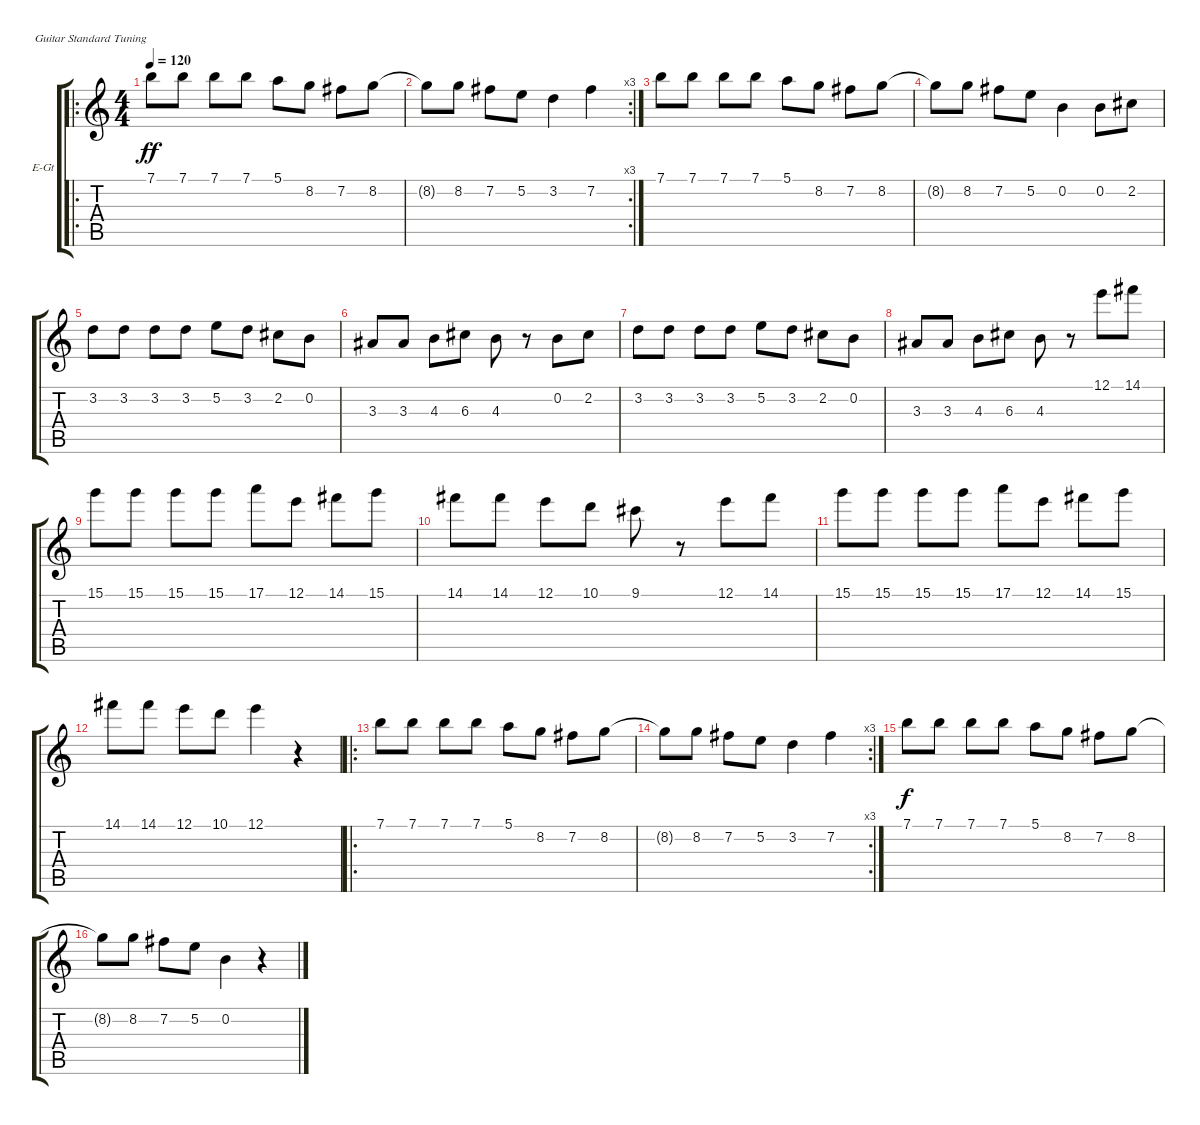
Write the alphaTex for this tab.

\defaultSystemsLayout 4
\bracketExtendMode groupsimilarinstruments
\firstSystemTrackNameOrientation horizontal
\otherSystemsTrackNameOrientation horizontal
\track ("Electric Guitar (Clean)" "E-Gt") {instrument electricguitarclean}
\staff {score tabs}
\tuning (E4 B3 G3 D3 A2 E2)
\ro
\ts (4 4)
\tempo 120
\clef g2
\ks c
7.1.8{dy ff} 7.1.8 7.1.8 7.1.8 5.1.8 8.2.8 7.2.8 8.2.8 |
\rc 3
8.2{t}.8 8.2.8 7.2.8 5.2.8 3.2.4 7.2.4 |
7.1.8 7.1.8 7.1.8 7.1.8 5.1.8 8.2.8 7.2.8 8.2.8 |
8.2{t}.8 8.2.8 7.2.8 5.2.8 0.2.4 0.2.8 2.2.8 |
3.2.8 3.2.8 3.2.8 3.2.8 5.2.8 3.2.8 2.2.8 0.2.8 |
3.3.8 3.3.8 4.3.8 6.3.8 4.3.8 r.8 0.2.8 2.2.8 |
3.2.8 3.2.8 3.2.8 3.2.8 5.2.8 3.2.8 2.2.8 0.2.8 |
3.3.8 3.3.8 4.3.8 6.3.8 4.3.8 r.8 12.1.8 14.1.8 |
15.1.8 15.1.8 15.1.8 15.1.8 17.1.8 12.1.8 14.1.8 15.1.8 |
14.1.8 14.1.8 12.1.8 10.1.8 9.1.8 r.8 12.1.8 14.1.8 |
15.1.8 15.1.8 15.1.8 15.1.8 17.1.8 12.1.8 14.1.8 15.1.8 |
14.1.8 14.1.8 12.1.8 10.1.8 12.1.4 r.4 |
\ro
7.1.8 7.1.8 7.1.8 7.1.8 5.1.8 8.2.8 7.2.8 8.2.8 |
\rc 3
8.2{t}.8 8.2.8 7.2.8 5.2.8 3.2.4 7.2.4 |
7.1.8{dy f} 7.1.8 7.1.8 7.1.8 5.1.8 8.2.8 7.2.8 8.2.8 |
8.2{t}.8 8.2.8 7.2.8 5.2.8 0.2.4 r.4
